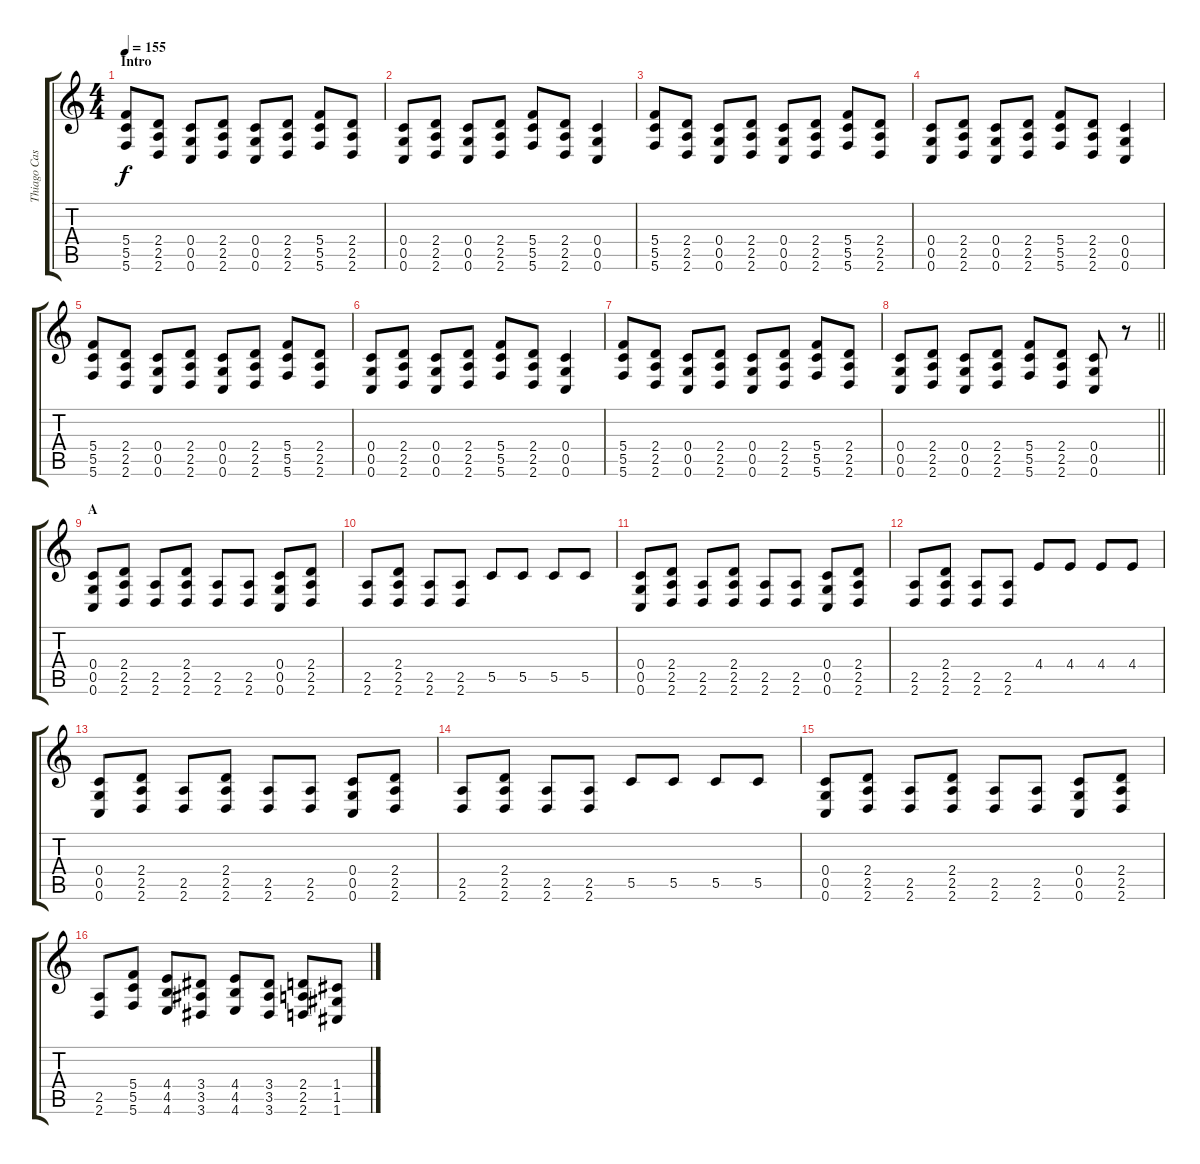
\track ("Thiago Castro" "Thiago Cas") {instrument distortionguitar}
\staff {score tabs}
\tuning (D4 A3 F3 C3 G2 C2) {hide}
\ts (4 4)
\section ("" "Intro")
\tempo 155
\clef g2
\ks c
(5.4 5.5 5.6).8{dy f instrument distortionguitar} (2.4 2.5 2.6).8 (0.4 0.5 0.6).8 (2.4 2.5 2.6).8 (0.4 0.5 0.6).8 (2.4 2.5 2.6).8 (5.4 5.5 5.6).8 (2.4 2.5 2.6).8 |
(0.4 0.5 0.6).8 (2.4 2.5 2.6).8 (0.4 0.5 0.6).8 (2.4 2.5 2.6).8 (5.4 5.5 5.6).8 (2.4 2.5 2.6).8 (0.4 0.5 0.6).4 |
(5.4 5.5 5.6).8 (2.4 2.5 2.6).8 (0.4 0.5 0.6).8 (2.4 2.5 2.6).8 (0.4 0.5 0.6).8 (2.4 2.5 2.6).8 (5.4 5.5 5.6).8 (2.4 2.5 2.6).8 |
(0.4 0.5 0.6).8 (2.4 2.5 2.6).8 (0.4 0.5 0.6).8 (2.4 2.5 2.6).8 (5.4 5.5 5.6).8 (2.4 2.5 2.6).8 (0.4 0.5 0.6).4 |
(5.4 5.5 5.6).8 (2.4 2.5 2.6).8 (0.4 0.5 0.6).8 (2.4 2.5 2.6).8 (0.4 0.5 0.6).8 (2.4 2.5 2.6).8 (5.4 5.5 5.6).8 (2.4 2.5 2.6).8 |
(0.4 0.5 0.6).8 (2.4 2.5 2.6).8 (0.4 0.5 0.6).8 (2.4 2.5 2.6).8 (5.4 5.5 5.6).8 (2.4 2.5 2.6).8 (0.4 0.5 0.6).4 |
(5.4 5.5 5.6).8 (2.4 2.5 2.6).8 (0.4 0.5 0.6).8 (2.4 2.5 2.6).8 (0.4 0.5 0.6).8 (2.4 2.5 2.6).8 (5.4 5.5 5.6).8 (2.4 2.5 2.6).8 |
\barLineRight lightlight
(0.4 0.5 0.6).8 (2.4 2.5 2.6).8 (0.4 0.5 0.6).8 (2.4 2.5 2.6).8 (5.4 5.5 5.6).8 (2.4 2.5 2.6).8 (0.4 0.5 0.6).8 r.8 |
\section ("" "A")
(0.4 0.5 0.6).8 (2.4 2.5 2.6).8 (2.5 2.6).8 (2.4 2.5 2.6).8 (2.5 2.6).8 (2.5 2.6).8 (0.4 0.5 0.6).8 (2.4 2.5 2.6).8 |
(2.5 2.6).8 (2.4 2.5 2.6).8 (2.5 2.6).8 (2.5 2.6).8 5.5.8 5.5.8 5.5.8 5.5.8 |
(0.4 0.5 0.6).8 (2.4 2.5 2.6).8 (2.5 2.6).8 (2.4 2.5 2.6).8 (2.5 2.6).8 (2.5 2.6).8 (0.4 0.5 0.6).8 (2.4 2.5 2.6).8 |
(2.5 2.6).8 (2.4 2.5 2.6).8 (2.5 2.6).8 (2.5 2.6).8 4.4.8 4.4.8 4.4.8 4.4.8 |
(0.4 0.5 0.6).8 (2.4 2.5 2.6).8 (2.5 2.6).8 (2.4 2.5 2.6).8 (2.5 2.6).8 (2.5 2.6).8 (0.4 0.5 0.6).8 (2.4 2.5 2.6).8 |
(2.5 2.6).8 (2.4 2.5 2.6).8 (2.5 2.6).8 (2.5 2.6).8 5.5.8 5.5.8 5.5.8 5.5.8 |
(0.4 0.5 0.6).8 (2.4 2.5 2.6).8 (2.5 2.6).8 (2.4 2.5 2.6).8 (2.5 2.6).8 (2.5 2.6).8 (0.4 0.5 0.6).8 (2.4 2.5 2.6).8 |
(2.5 2.6).8 (5.4 5.5 5.6).8 (4.4 4.5 4.6).8 (3.4 3.5 3.6).8 (4.4 4.5 4.6).8 (3.4 3.5 3.6).8 (2.4 2.5 2.6).8 (1.4 1.5 1.6).8
